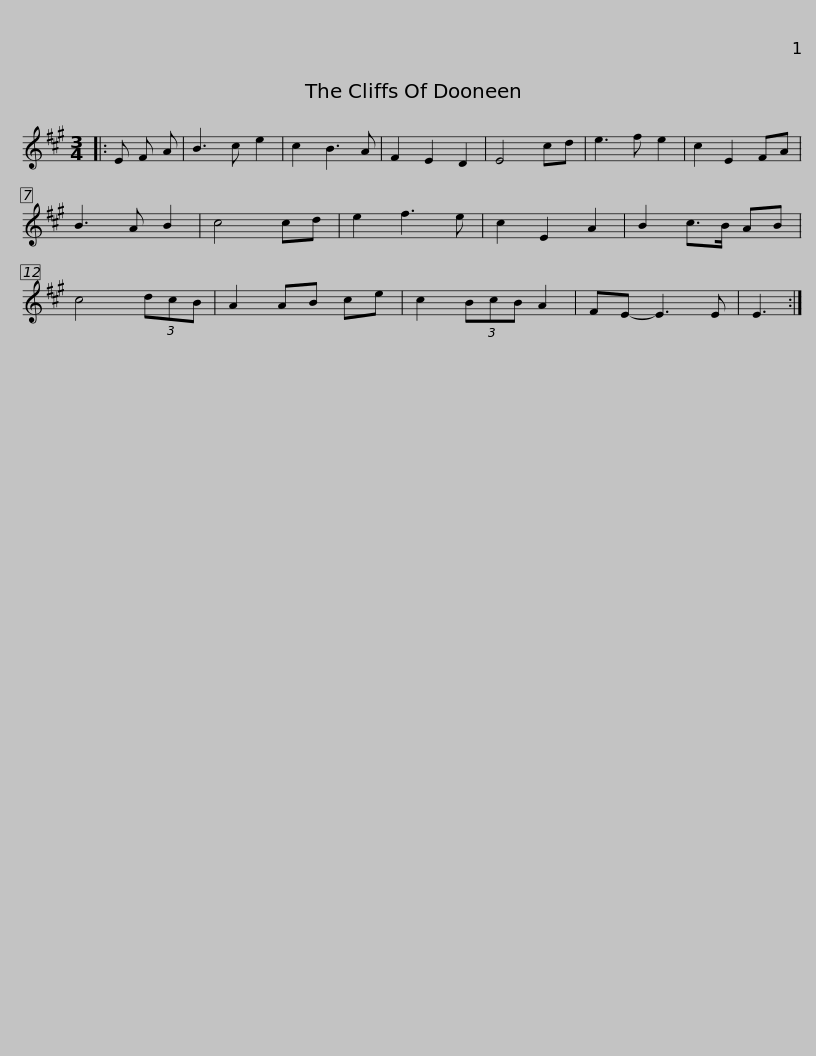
X:1
L:1/8
M:3/4
I:linebreak $
K:A
V:1 treble
V:1
|: E F A | B3 c e2 | c2 B3 A | F2 E2 D2 | E4 cd | %5
 e3 f e2 | c2 E2 FA | B3 A B2 | c4 cd | e2 f3 e | %10
 c2 E2 A2 |$ B2 c>B AB | c4 (3dcB | A2 AB ce | c2 (3BcB A2 | %15
 FE- E3 E | E3 :| %17
